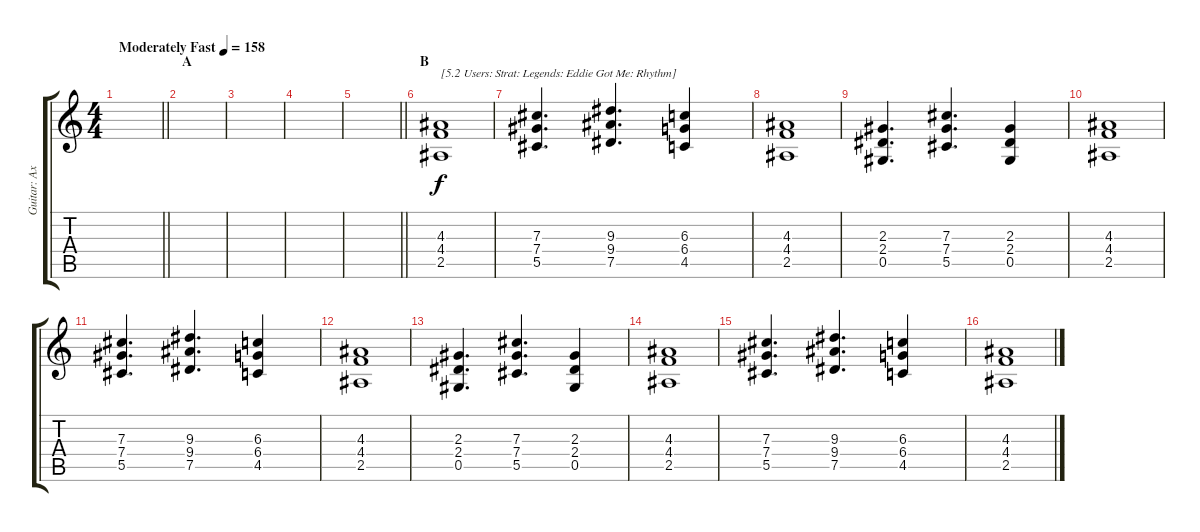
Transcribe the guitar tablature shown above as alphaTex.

\track ("Guitar: Axel" "Guitar: Ax") {instrument distortionguitar}
\staff {score tabs}
\tuning (Eb4 Bb3 Gb3 Db3 Ab2 Eb2) {hide}
\ts (4 4)
\tempo (158 "Moderately Fast")
\clef g2
\barLineRight lightlight
\ks c
|
\section ("" "A")
|
|
|
\barLineRight lightlight
|
\section ("" "B")
(4.3 4.4 2.5).1{txt "[5.2 Users: Strat: Legends: Eddie Got Me: Rhythm]"} |
(7.3 7.4 5.5).4{d} (9.3 9.4 7.5).4{d} (6.3 6.4 4.5).4 |
(4.3 4.4 2.5).1 |
(2.3 2.4 0.5).4{d} (7.3 7.4 5.5).4{d} (2.3 2.4 0.5).4 |
(4.3 4.4 2.5).1 |
(7.3 7.4 5.5).4{d} (9.3 9.4 7.5).4{d} (6.3 6.4 4.5).4 |
(4.3 4.4 2.5).1 |
(2.3 2.4 0.5).4{d} (7.3 7.4 5.5).4{d} (2.3 2.4 0.5).4 |
(4.3 4.4 2.5).1 |
(7.3 7.4 5.5).4{d} (9.3 9.4 7.5).4{d} (6.3 6.4 4.5).4 |
(4.3 4.4 2.5).1
